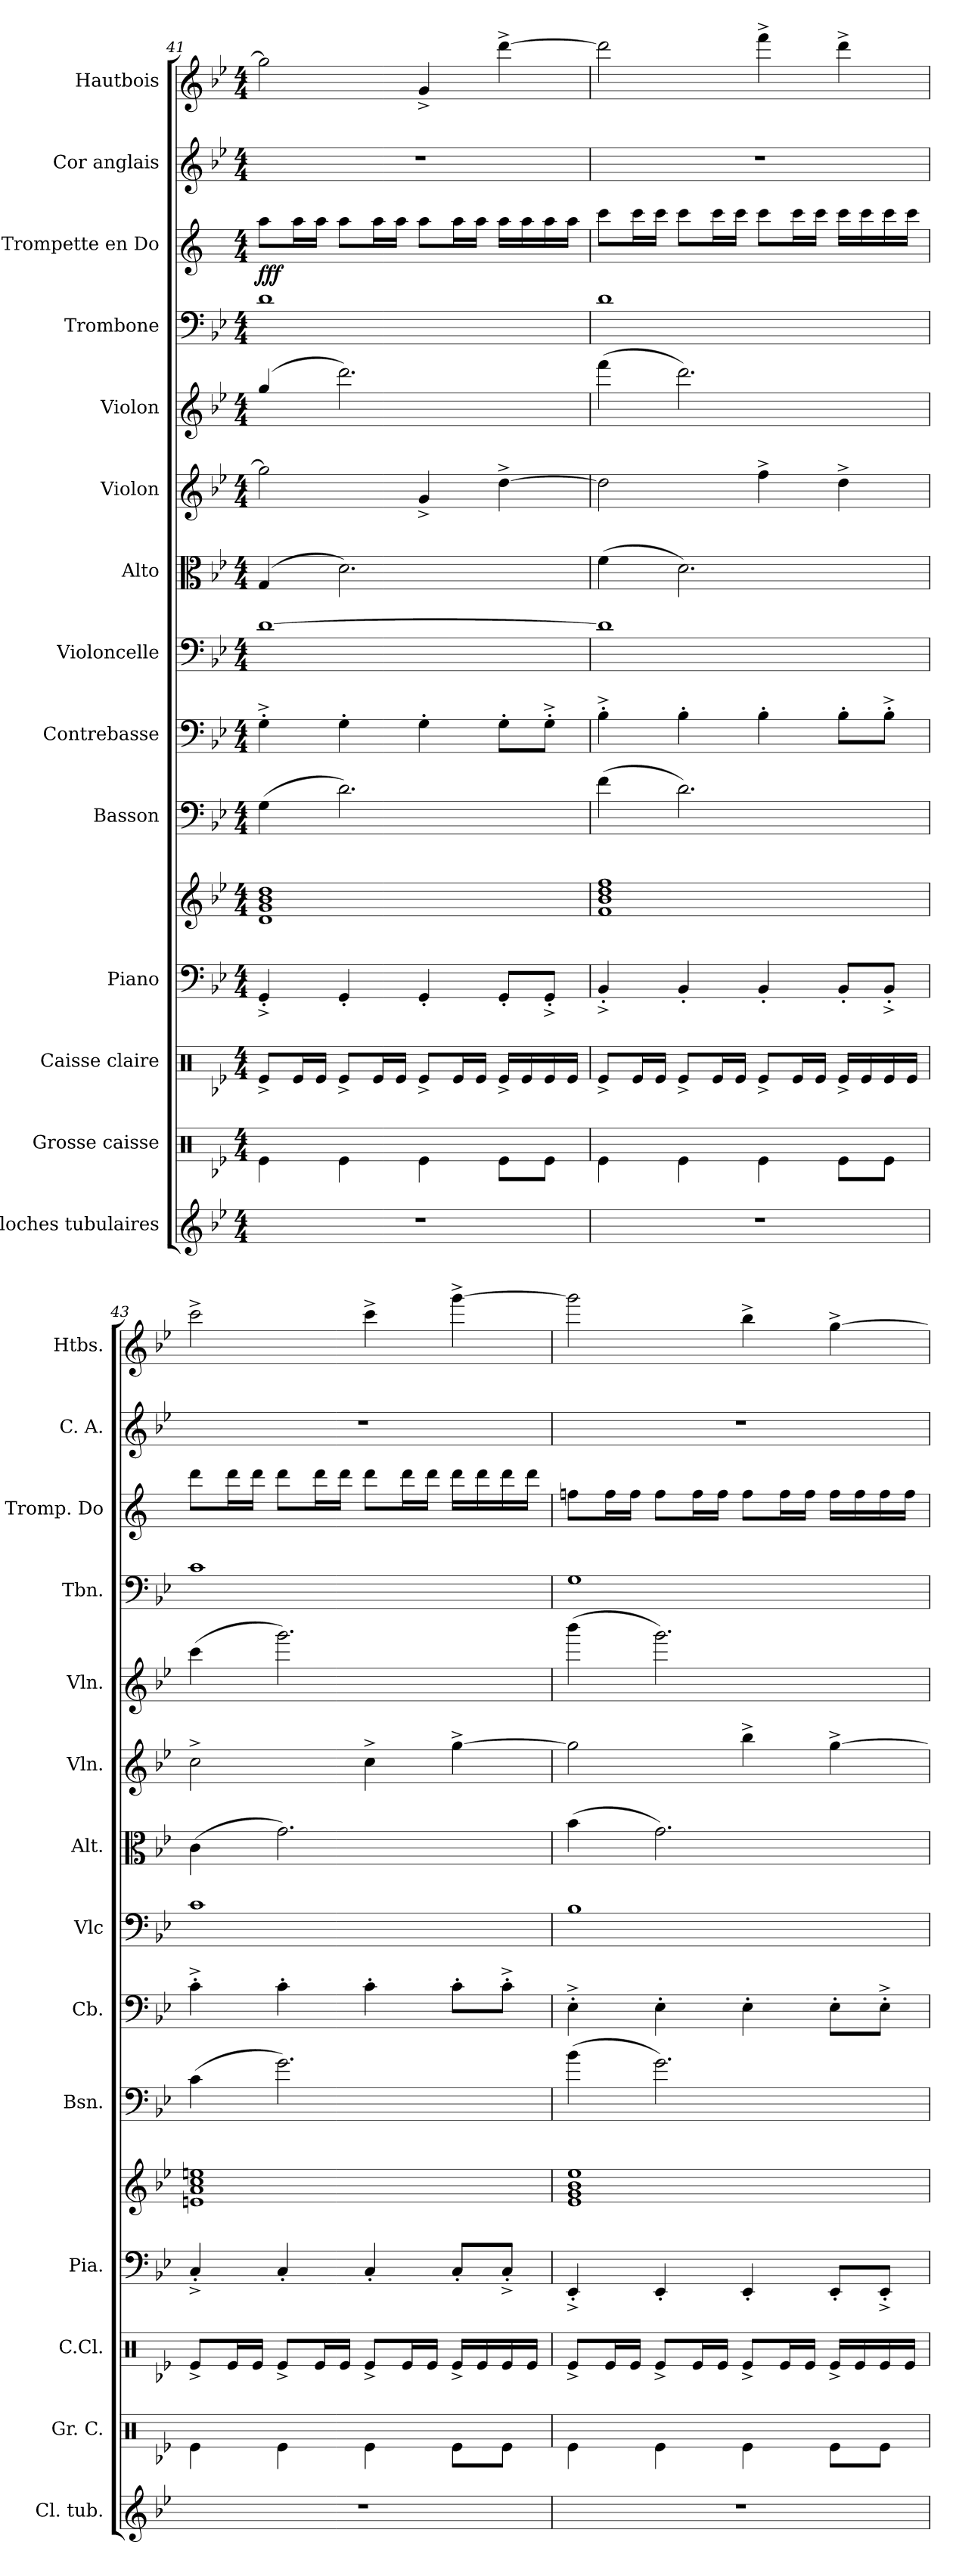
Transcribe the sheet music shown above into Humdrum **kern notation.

**kern	**kern	**kern	**kern	**kern	**kern	**kern	**kern	**kern	**kern	**kern	**kern	**kern	**dynam	**kern	**kern
*part14	*part13	*part12	*part11	*part11	*part10	*part9	*part8	*part7	*part6	*part5	*part4	*part3	*part3	*part2	*part1
*staff15	*staff14	*staff13	*staff12	*staff11	*staff10	*staff9	*staff8	*staff7	*staff6	*staff5	*staff4	*staff3	*staff3	*staff2	*staff1
*I"Cloches tubulaires	*I"Grosse caisse	*I"Caisse claire	*I"Piano	*	*I"Basson	*I"Contrebasse	*I"Violoncelle	*I"Alto	*I"Violon	*I"Violon	*I"Trombone	*I"Trompette en Do	*	*I"Cor anglais	*I"Hautbois
*I'Cl. tub.	*I'Gr. C.	*I'C.Cl.	*I'Pia.	*	*I'Bsn.	*I'Cb.	*I'Vlc	*I'Alt.	*I'Vln.	*I'Vln.	*I'Tbn.	*I'Tromp. Do	*	*I'C. A.	*I'Htbs.
*clefG2	*clefX	*clefX	*clefF4	*clefG2	*clefF4	*clefF4	*clefF4	*clefC3	*clefG2	*clefG2	*clefF4	*clefG2	*	*clefG2	*clefG2
*	*	*	*	*	*	*ITrd7c12	*	*	*	*	*	*ITrd1c2	*	*ITrd4c7	*
*k[b-e-]	*k[b-e-]	*k[b-e-]	*k[b-e-]	*k[b-e-]	*k[b-e-]	*k[b-e-]	*k[b-e-]	*k[b-e-]	*k[b-e-]	*k[b-e-]	*k[b-e-]	*k[b-e-]	*	*k[b-e-a-]	*k[b-e-]
*M4/4	*M4/4	*M4/4	*M4/4	*M4/4	*M4/4	*M4/4	*M4/4	*M4/4	*M4/4	*M4/4	*M4/4	*M4/4	*	*M4/4	*M4/4
=41	=41	=41	=41	=41	=41	=41	=41	=41	=41	=41	=41	=41	=41	=41	=41
!	!	!	!	!	!	!	!	!	!	!	!	!	!LO:DY:b	!	!
1r	4Re\	8Re^/L	4GG'^/	1d 1g 1b- 1dd	(4G\	4GG'^\	[1d	(4G/	2gg\]	(4gg/	1d	8gg\L	fff	1r	2gg\]
.	.	16Re/L	.	.	.	.	.	.	.	.	.	16gg\L	.	.	.
.	.	16Re/JJ	.	.	.	.	.	.	.	.	.	16gg\JJ	.	.	.
.	4Re\	8Re^/L	4GG'/	.	2.d\)	4GG'\	.	2.d\)	.	2.ddd\)	.	8gg\L	.	.	.
.	.	16Re/L	.	.	.	.	.	.	.	.	.	16gg\L	.	.	.
.	.	16Re/JJ	.	.	.	.	.	.	.	.	.	16gg\JJ	.	.	.
.	4Re\	8Re^/L	4GG'/	.	.	4GG'\	.	.	4g^/	.	.	8gg\L	.	.	4g^/
.	.	16Re/L	.	.	.	.	.	.	.	.	.	16gg\L	.	.	.
.	.	16Re/JJ	.	.	.	.	.	.	.	.	.	16gg\JJ	.	.	.
.	8Re\L	16Re^/LL	8GG'/L	.	.	8GG'\L	.	.	[4dd^\	.	.	16gg\LL	.	.	[4ddd^\
.	.	16Re/	.	.	.	.	.	.	.	.	.	16gg\	.	.	.
.	8Re\J	16Re/	8GG'^/J	.	.	8GG'^\J	.	.	.	.	.	16gg\	.	.	.
.	.	16Re/JJ	.	.	.	.	.	.	.	.	.	16gg\JJ	.	.	.
!!LO:PB:g=z
=42	=42	=42	=42	=42	=42	=42	=42	=42	=42	=42	=42	=42	=42	=42	=42
1r	4Re\	8Re^/L	4BB-'^/	1f 1b- 1dd 1ff	(4f\	4BB-'^\	1d]	(4f\	2dd\]	(4fff\	1d	8bb-\L	.	1r	2ddd\]
.	.	16Re/L	.	.	.	.	.	.	.	.	.	16bb-\L	.	.	.
.	.	16Re/JJ	.	.	.	.	.	.	.	.	.	16bb-\JJ	.	.	.
.	4Re\	8Re^/L	4BB-'/	.	2.d\)	4BB-'\	.	2.d\)	.	2.ddd\)	.	8bb-\L	.	.	.
.	.	16Re/L	.	.	.	.	.	.	.	.	.	16bb-\L	.	.	.
.	.	16Re/JJ	.	.	.	.	.	.	.	.	.	16bb-\JJ	.	.	.
.	4Re\	8Re^/L	4BB-'/	.	.	4BB-'\	.	.	4ff^\	.	.	8bb-\L	.	.	4fff^\
.	.	16Re/L	.	.	.	.	.	.	.	.	.	16bb-\L	.	.	.
.	.	16Re/JJ	.	.	.	.	.	.	.	.	.	16bb-\JJ	.	.	.
.	8Re\L	16Re^/LL	8BB-'/L	.	.	8BB-'\L	.	.	4dd^\	.	.	16bb-\LL	.	.	4ddd^\
.	.	16Re/	.	.	.	.	.	.	.	.	.	16bb-\	.	.	.
.	8Re\J	16Re/	8BB-'^/J	.	.	8BB-'^\J	.	.	.	.	.	16bb-\	.	.	.
.	.	16Re/JJ	.	.	.	.	.	.	.	.	.	16bb-\JJ	.	.	.
=43	=43	=43	=43	=43	=43	=43	=43	=43	=43	=43	=43	=43	=43	=43	=43
1r	4Re\	8Re^/L	4C'^/	1en 1a 1cc 1een	(4c\	4C'^\	1c	(4c\	2cc^\	(4ccc\	1c	8ccc\L	.	1r	2ccc^\
.	.	16Re/L	.	.	.	.	.	.	.	.	.	16ccc\L	.	.	.
.	.	16Re/JJ	.	.	.	.	.	.	.	.	.	16ccc\JJ	.	.	.
.	4Re\	8Re^/L	4C'/	.	2.g\)	4C'\	.	2.g\)	.	2.ggg\)	.	8ccc\L	.	.	.
.	.	16Re/L	.	.	.	.	.	.	.	.	.	16ccc\L	.	.	.
.	.	16Re/JJ	.	.	.	.	.	.	.	.	.	16ccc\JJ	.	.	.
.	4Re\	8Re^/L	4C'/	.	.	4C'\	.	.	4cc^\	.	.	8ccc\L	.	.	4ccc^\
.	.	16Re/L	.	.	.	.	.	.	.	.	.	16ccc\L	.	.	.
.	.	16Re/JJ	.	.	.	.	.	.	.	.	.	16ccc\JJ	.	.	.
.	8Re\L	16Re^/LL	8C'/L	.	.	8C'\L	.	.	[4gg^\	.	.	16ccc\LL	.	.	[4ggg^\
.	.	16Re/	.	.	.	.	.	.	.	.	.	16ccc\	.	.	.
.	8Re\J	16Re/	8C'^/J	.	.	8C'^\J	.	.	.	.	.	16ccc\	.	.	.
.	.	16Re/JJ	.	.	.	.	.	.	.	.	.	16ccc\JJ	.	.	.
!!LO:PB:g=z
=44	=44	=44	=44	=44	=44	=44	=44	=44	=44	=44	=44	=44	=44	=44	=44
1r	4Re\	8Re^/L	4EE-'^/	1e- 1g 1b- 1ee-	(4b-\	4EE-'^\	1B-	(4b-\	2gg\]	(4bbb-\	1G	8ee-X\L	.	1r	2ggg\]
.	.	16Re/L	.	.	.	.	.	.	.	.	.	16ee-\L	.	.	.
.	.	16Re/JJ	.	.	.	.	.	.	.	.	.	16ee-\JJ	.	.	.
.	4Re\	8Re^/L	4EE-'/	.	2.g\)	4EE-'\	.	2.g\)	.	2.ggg\)	.	8ee-\L	.	.	.
.	.	16Re/L	.	.	.	.	.	.	.	.	.	16ee-\L	.	.	.
.	.	16Re/JJ	.	.	.	.	.	.	.	.	.	16ee-\JJ	.	.	.
.	4Re\	8Re^/L	4EE-'/	.	.	4EE-'\	.	.	4bb-^\	.	.	8ee-\L	.	.	4bb-^\
.	.	16Re/L	.	.	.	.	.	.	.	.	.	16ee-\L	.	.	.
.	.	16Re/JJ	.	.	.	.	.	.	.	.	.	16ee-\JJ	.	.	.
.	8Re\L	16Re^/LL	8EE-'/L	.	.	8EE-'\L	.	.	[4gg^\	.	.	16ee-\LL	.	.	[4gg^\
.	.	16Re/	.	.	.	.	.	.	.	.	.	16ee-\	.	.	.
.	8Re\J	16Re/	8EE-'^/J	.	.	8EE-'^\J	.	.	.	.	.	16ee-\	.	.	.
.	.	16Re/JJ	.	.	.	.	.	.	.	.	.	16ee-\JJ	.	.	.
=	=	=	=	=	=	=	=	=	=	=	=	=	=	=	=
*-	*-	*-	*-	*-	*-	*-	*-	*-	*-	*-	*-	*-	*-	*-	*-
